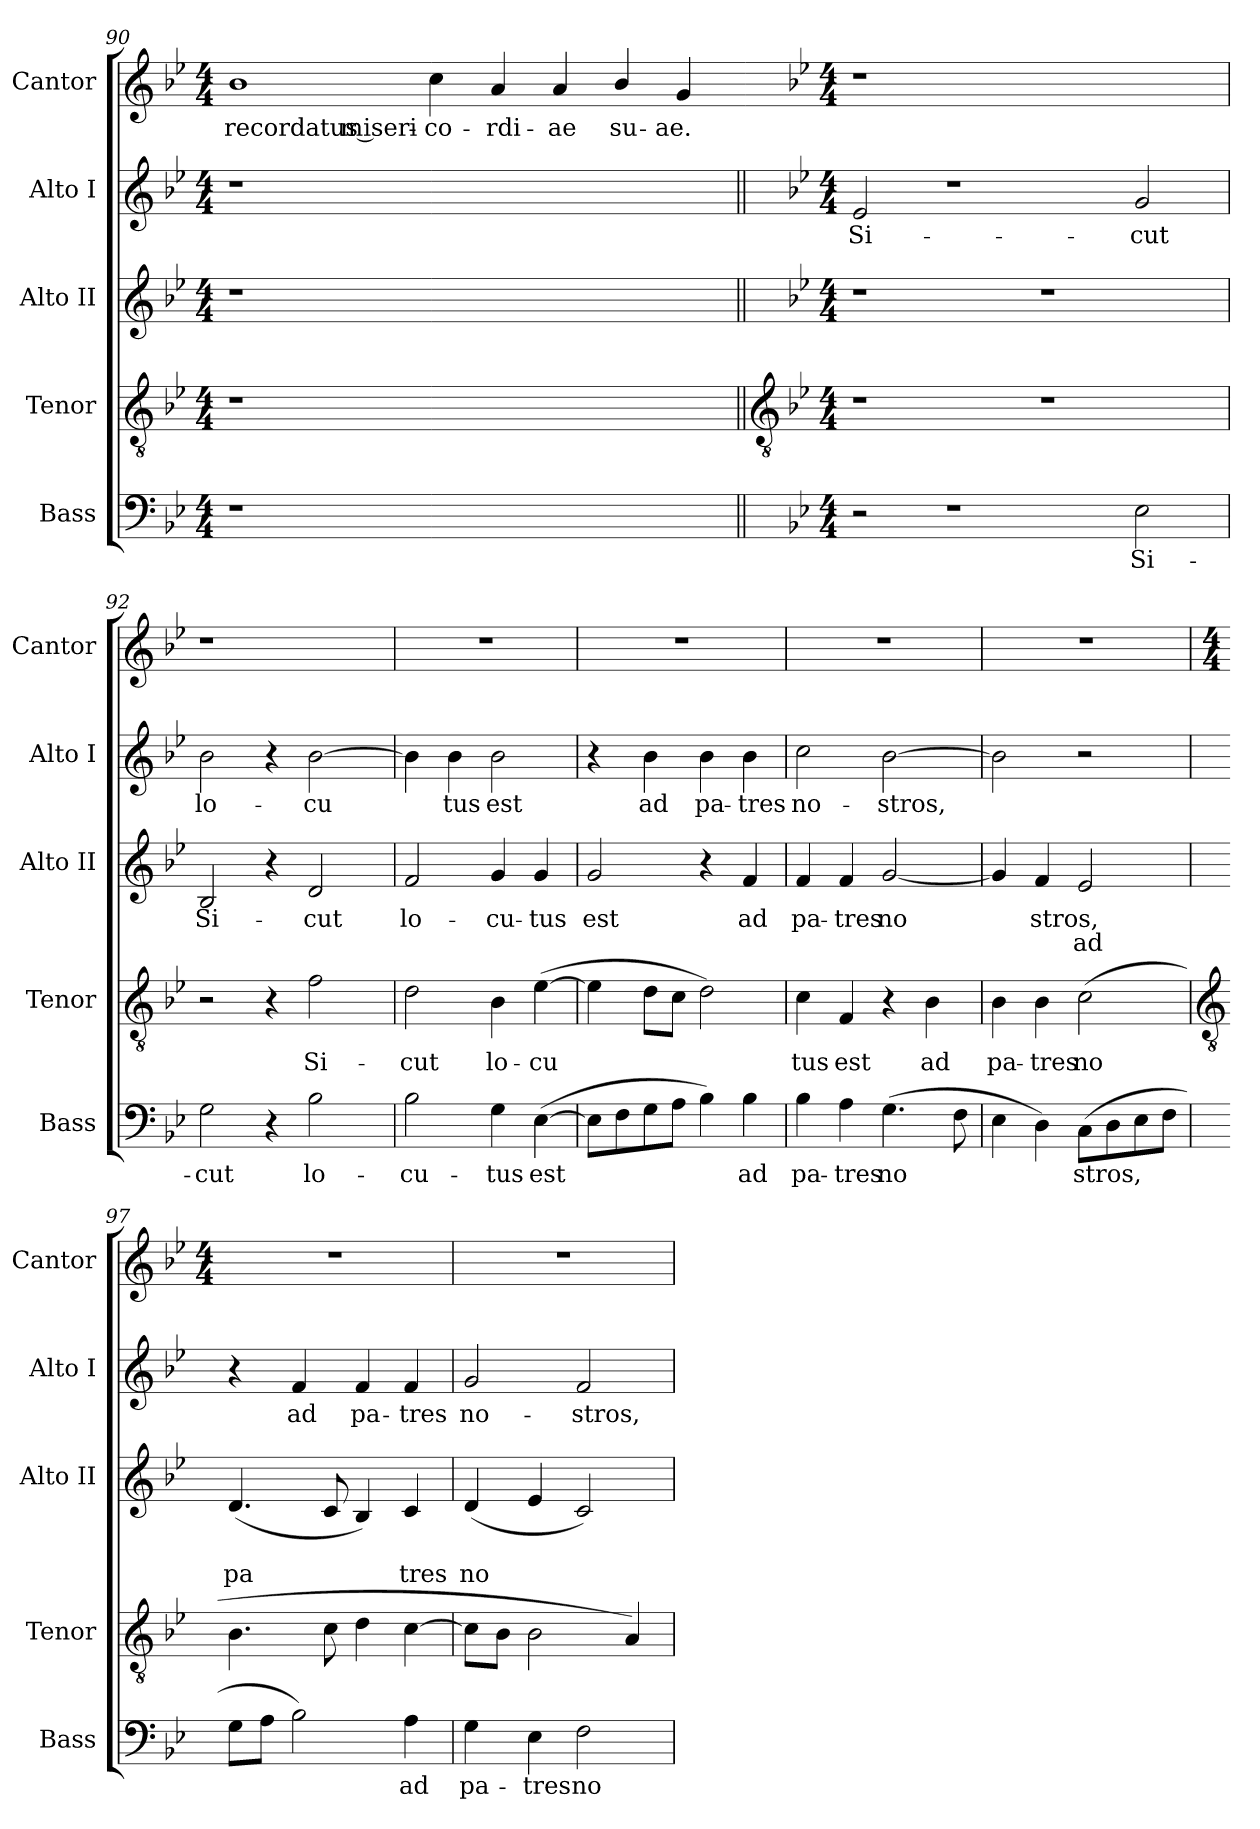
**kern	**text	**kern	**text	**kern	**text	**text	**kern	**text	**kern	**text
*part5	*part5	*part4	*part4	*part3	*part3	*part3	*part2	*part2	*part1	*part1
*staff5	*staff5	*staff4	*staff4	*staff3	*staff3	*staff3	*staff2	*staff2	*staff1	*staff1
*I"Bass	*	*I"Tenor	*	*I"Alto II	*	*	*I"Alto I	*	*I"Cantor	*
*I'Bass	*	*I'Tenor	*	*I'Alto II	*	*	*I'Alto I	*	*I'Cantor	*
*clefF4	*	*clefGv2	*	*clefG2	*	*	*clefG2	*	*clefG2	*
*k[b-e-]	*	*k[b-e-]	*	*k[b-e-]	*	*	*k[b-e-]	*	*k[b-e-]	*
*B-:	*	*B-:	*	*B-:	*	*	*B-:	*	*B-:	*
*M4/4	*	*M4/4	*	*M4/4	*	*	*M4/4	*	*M4/4	*
=90	=90	=90	=90	=90	=90	=90	=90	=90	=90	=90
!	!	!	!	!	!	!	!	!	!	!LO:LY:b
1r	.	1r	.	1r	.	.	1r	.	1b-	recordatus miseri-
!	!	!	!	!	!	!	!	!	!	!LO:LY:b
1ryy	.	1ryy	.	1ryy	.	.	1ryy	.	4cc	-co-
!	!	!	!	!	!	!	!	!	!	!LO:LY:b
.	.	.	.	.	.	.	.	.	4a	-rdi-
!	!	!	!	!	!	!	!	!	!	!LO:LY:b
.	.	.	.	.	.	.	.	.	4a	-ae
!	!	!	!	!	!	!	!	!	!	!LO:LY:b
.	.	.	.	.	.	.	.	.	4b-/	su-
!	!	!	!	!	!	!	!	!	!	!LO:LY:b
4ryy	.	4ryy	.	4ryy	.	.	4ryy	.	4g	-ae.
!!LO:LB:g=z
=91||	=91-	=91||	=91-	=91||	=91-	=91-	=91||	=91-	=91-	=91-
*	*	*clefGv2	*	*	*	*	*	*	*	*
*k[b-e-]	*	*k[b-e-]	*	*k[b-e-]	*	*	*k[b-e-]	*	*	*
*B-:	*	*B-:	*	*B-:	*	*	*B-:	*	*	*
*M4/4	*	*M4/4	*	*M4/4	*	*	*M4/4	*	*M4/4	*
!	!	!	!	!	!	!	!	!LO:LY:b	!	!
2r	.	1r	.	1r	.	.	2e-	Si-	1r	.
1r	.	.	.	.	.	.	1r	.	.	.
.	.	1r	.	1r	.	.	.	.	1ryy	.
!	!LO:LY:b	!	!	!	!	!	!	!LO:LY:b	!	!
2E-	Si-	.	.	.	.	.	2g	-cut	.	.
=92	=92	=92	=92	=92	=92	=92	=92	=92	=92	=92
!	!LO:LY:b	!	!	!	!LO:LY:b	!	!	!LO:LY:b	!	!
2G	-cut	2r	.	2B-	Si-	.	2b-	lo-	1r	.
4r	.	4r	.	4r	.	.	4r	.	.	.
!	!LO:LY:b	!	!LO:LY:b	!	!LO:LY:b	!	!	!LO:LY:b	!	!
2B-	lo-	2f	Si-	2d	-cut	.	[2b-	-cu	.	.
.	.	.	.	.	.	.	.	.	4ryy	.
=93	=93	=93	=93	=93	=93	=93	=93	=93	=93	=93
!	!LO:LY:b	!	!LO:LY:b	!	!LO:LY:b	!	!	!	!	!
2B-	-cu-	2d	-cut	2f	lo-	.	4b-]	.	1r	.
!	!	!	!	!	!	!	!	!LO:LY:b	!	!
.	.	.	.	.	.	.	4b-	tus	.	.
!	!LO:LY:b	!	!LO:LY:b	!	!LO:LY:b	!	!	!LO:LY:b	!	!
4G	-tus	4B-	lo-	4g	-cu-	.	2b-	est	.	.
!	!LO:LY:b	!	!LO:LY:b	!	!LO:LY:b	!	!	!	!	!
(>[4E-	est	(>[4e-	-cu	4g	-tus	.	.	.	.	.
=94	=94	=94	=94	=94	=94	=94	=94	=94	=94	=94
!	!	!	!	!	!LO:LY:b	!	!	!	!	!
8E-L]	.	4e-]	.	2g	est	.	4r	.	1r	.
8F	.	.	.	.	.	.	.	.	.	.
!	!	!	!	!	!	!	!	!LO:LY:b	!	!
8G	.	8dL	.	.	.	.	4b-	ad	.	.
8AJ	.	8cJ	.	.	.	.	.	.	.	.
!	!	!	!	!	!	!	!	!LO:LY:b	!	!
4B-)	.	2d)	.	4r	.	.	4b-	pa-	.	.
!	!LO:LY:b	!	!	!	!LO:LY:b	!	!	!LO:LY:b	!	!
4B-	ad	.	.	4f	ad	.	4b-	-tres	.	.
=95	=95	=95	=95	=95	=95	=95	=95	=95	=95	=95
!	!LO:LY:b	!	!LO:LY:b	!	!LO:LY:b	!	!	!LO:LY:b	!	!
4B-	pa-	4c	tus	4f	pa-	.	2cc	no-	1r	.
!	!LO:LY:b	!	!LO:LY:b	!	!LO:LY:b	!	!	!	!	!
4A	-tres	4F	est	4f	-tres	.	.	.	.	.
!	!LO:LY:b	!	!	!	!LO:LY:b	!	!	!LO:LY:b	!	!
(>4.G	no	4r	.	[2g	no	.	[2b-	-stros,	.	.
!	!	!	!LO:LY:b	!	!	!	!	!	!	!
.	.	4B-	ad	.	.	.	.	.	.	.
8F	.	.	.	.	.	.	.	.	.	.
=96	=96	=96	=96	=96	=96	=96	=96	=96	=96	=96
!	!	!	!LO:LY:b	!	!	!	!	!	!	!
4E-	.	4B-	pa-	4g]	.	.	2b-]	.	1r	.
!	!	!	!LO:LY:b	!	!LO:LY:b	!	!	!	!	!
4D)	.	4B-	-tres	4f	stros,	.	.	.	.	.
!	!LO:LY:b	!	!LO:LY:b	!	!	!LO:LY:b	!	!	!	!
(>8CL	stros,	(>2c	no	2e-	.	ad	2r	.	.	.
8D	.	.	.	.	.	.	.	.	.	.
8E-	.	.	.	.	.	.	.	.	.	.
8FJ	.	.	.	.	.	.	.	.	.	.
!!LO:LB:g=z
=97	=97	=97	=97	=97	=97	=97	=97	=97	=97	=97
*	*	*clefGv2	*	*	*	*	*	*	*	*
*	*	*	*	*	*	*	*	*	*M4/4	*
!	!	!	!	!	!	!LO:LY:b	!	!	!	!
8GL	.	4.B-	.	(<4.d	.	pa	4r	.	1r	.
8AJ	.	.	.	.	.	.	.	.	.	.
!	!	!	!	!	!	!	!	!LO:LY:b	!	!
2B-)	.	.	.	.	.	.	4f	ad	.	.
.	.	8c	.	8c	.	.	.	.	.	.
!	!	!	!	!	!	!	!	!LO:LY:b	!	!
.	.	4d	.	4B-)	.	.	4f	pa-	.	.
!	!LO:LY:b	!	!	!	!	!LO:LY:b	!	!LO:LY:b	!	!
4A	ad	[4c	.	4c	.	tres	4f	-tres	.	.
=98	=98	=98	=98	=98	=98	=98	=98	=98	=98	=98
!	!LO:LY:b	!	!	!	!	!LO:LY:b	!	!LO:LY:b	!	!
4G	pa-	8cL]	.	(<4d	.	no	2g	no-	1r	.
.	.	8B-J	.	.	.	.	.	.	.	.
!	!LO:LY:b	!	!	!	!	!	!	!	!	!
4E-	-tres	2B-	.	4e-	.	.	.	.	.	.
!	!LO:LY:b	!	!	!	!	!	!	!LO:LY:b	!	!
2F	no	.	.	2c)	.	.	2f	-stros,	.	.
.	.	4A)	.	.	.	.	.	.	.	.
=	=	=	=	=	=	=	=	=	=	=
*-	*-	*-	*-	*-	*-	*-	*-	*-	*-	*-
